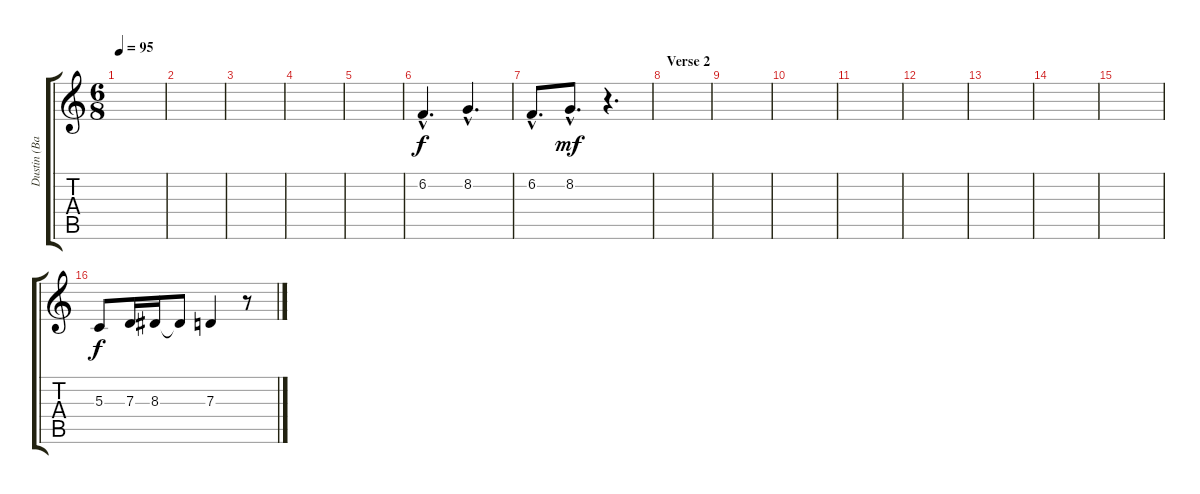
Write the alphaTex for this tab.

\track ("Dustin (Backup)" "Dustin (Ba") {instrument clarinet}
\staff {score tabs}
\tuning (E4 B3 G3 D3 A2 E2) {hide}
\ts (6 8)
\tempo 95
\clef g2
\ks c
|
|
|
|
|
6.2{hac}.4{d} 8.2{hac}.4{d} |
6.2{hac}.8{d} 8.2{hac}.8{d dy mf} r.4{d} |
\section ("" "Verse 2")
|
|
|
|
|
|
|
|
5.3.8{dy f} 7.3.16 8.3.16 8.3{t}.8 7.3.4 r.8
